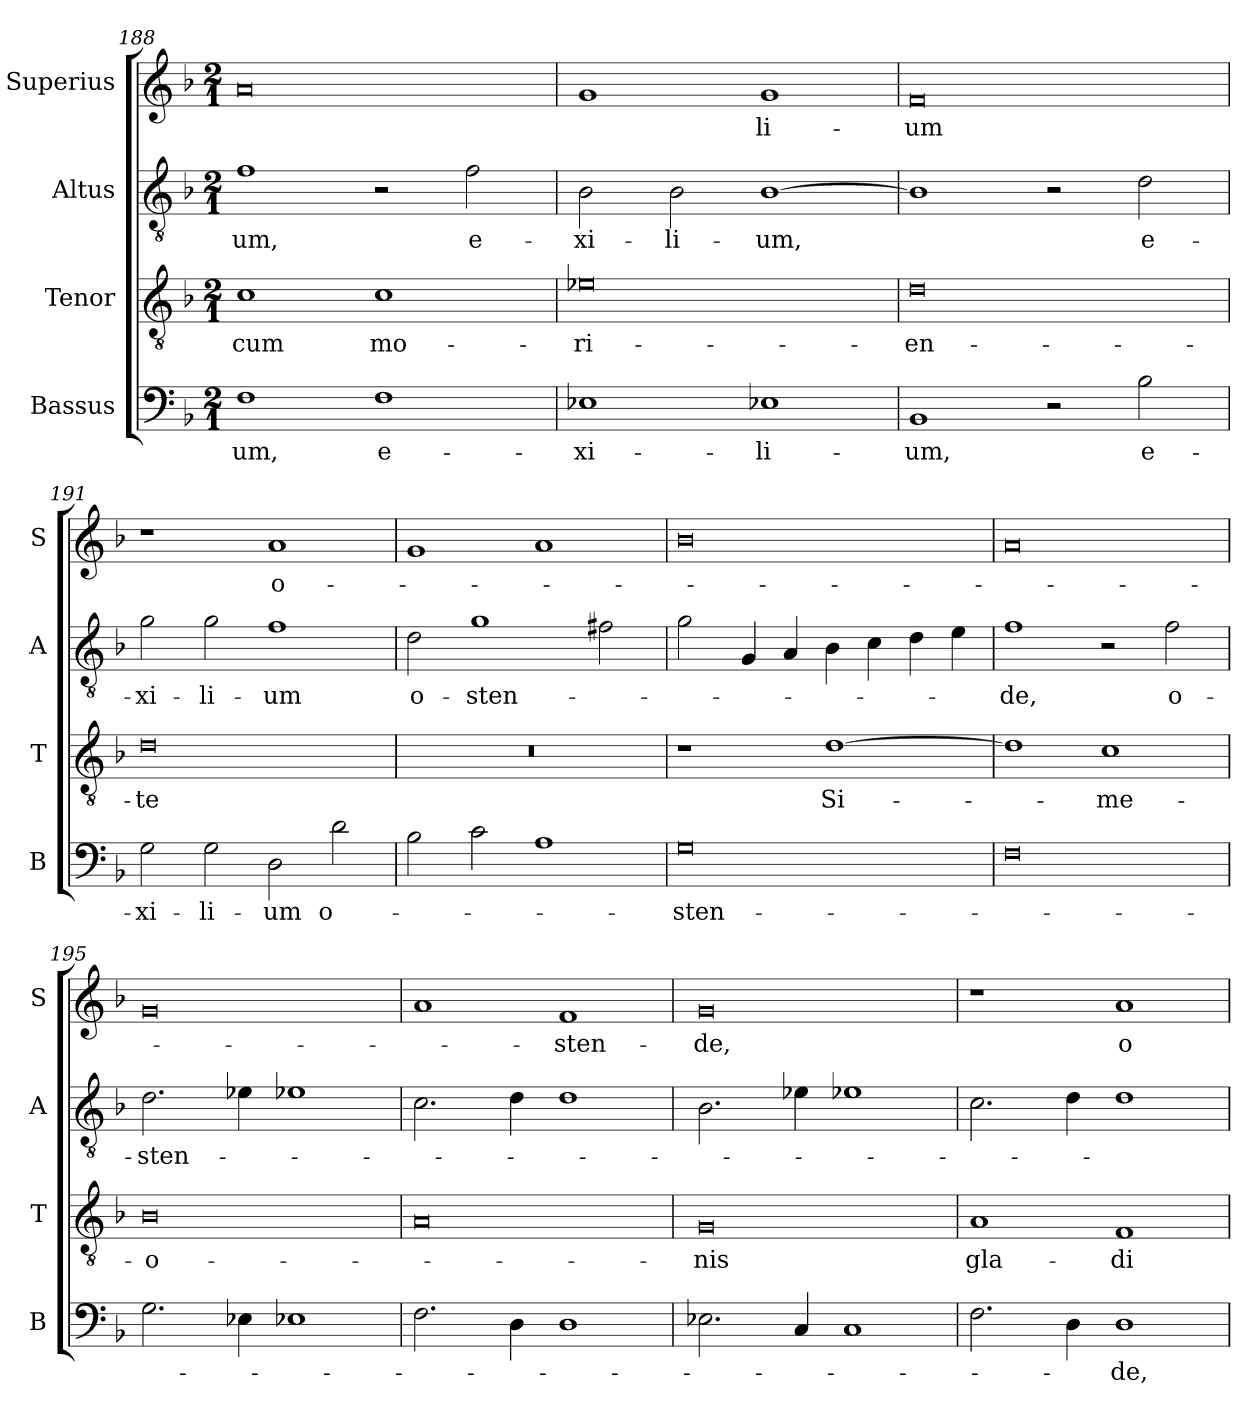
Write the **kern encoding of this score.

**kern	**text	**kern	**text	**kern	**text	**kern	**text
*part4	*part4	*part3	*part3	*part2	*part2	*part1	*part1
*staff4	*staff4	*staff3	*staff3	*staff2	*staff2	*staff1	*staff1
*I"Bassus	*	*I"Tenor	*	*I"Altus	*	*I"Superius	*
*I'B	*	*I'T	*	*I'A	*	*I'S	*
*clefF4	*	*clefGv2	*	*clefGv2	*	*clefG2	*
*k[b-]	*	*k[b-]	*	*k[b-]	*	*k[b-]	*
*F:	*	*F:	*	*F:	*	*F:	*
*M2/1	*	*M2/1	*	*M2/1	*	*M2/1	*
=188	=188	=188	=188	=188	=188	=188	=188
1F	-um,	1c	cum	1f	-um,	0a	.
1F	e-	1c	mo-	2r	.	.	.
.	.	.	.	2f	e-	.	.
=189	=189	=189	=189	=189	=189	=189	=189
1E-X	-xi-	0e-X	-ri-	2B-	-xi-	1g	.
.	.	.	.	2B-	-li-	.	.
1E-X	-li-	.	.	[1B-	-um,	1g	-li-
=190	=190	=190	=190	=190	=190	=190	=190
1BB-	-um,	0d	-en-	1B-]	.	0f	-um
2r	.	.	.	2r	.	.	.
2B-	e-	.	.	2d	e-	.	.
=191	=191	=191	=191	=191	=191	=191	=191
2G	-xi-	0d	-te	2g	-xi-	1r	.
2G	-li-	.	.	2g	-li-	.	.
2D	-um	.	.	1f	-um	1a	o-
2d	o-	.	.	.	.	.	.
=192	=192	=192	=192	=192	=192	=192	=192
2B-	.	0r	.	2d	o-	1g	.
2c	.	.	.	1g	-sten-	.	.
1A	.	.	.	.	.	1a	.
.	.	.	.	2f#X	.	.	.
=193	=193	=193	=193	=193	=193	=193	=193
0G	-sten-	1r	.	2g	.	0b-	.
.	.	.	.	4G	.	.	.
.	.	.	.	4A	.	.	.
.	.	[1d	Si-	4B-	.	.	.
.	.	.	.	4c	.	.	.
.	.	.	.	4d	.	.	.
.	.	.	.	4e	.	.	.
=194	=194	=194	=194	=194	=194	=194	=194
0F	.	1d]	.	1f	-de,	0a	.
.	.	1c	-me-	2r	.	.	.
.	.	.	.	2f	o-	.	.
=195	=195	=195	=195	=195	=195	=195	=195
2.G	.	0B-	-o-	2.d	-sten-	0g	.
4E-X	.	.	.	4e-X	.	.	.
1E-X	.	.	.	1e-X	.	.	.
=196	=196	=196	=196	=196	=196	=196	=196
2.F	.	0A	.	2.c	.	1a	.
4D	.	.	.	4d	.	.	.
1D	.	.	.	1d	.	1f	-sten-
=197	=197	=197	=197	=197	=197	=197	=197
2.E-X	.	0G	-nis	2.B-	.	0g	-de,
4C	.	.	.	4e-X	.	.	.
1C	.	.	.	1e-X	.	.	.
=198	=198	=198	=198	=198	=198	=198	=198
2.F	.	1A	gla-	2.c	.	1r	.
4D	.	.	.	4d	.	.	.
1D	-de,	1F	-di-	1d	.	1a	o-
=	=	=	=	=	=	=	=
*-	*-	*-	*-	*-	*-	*-	*-
